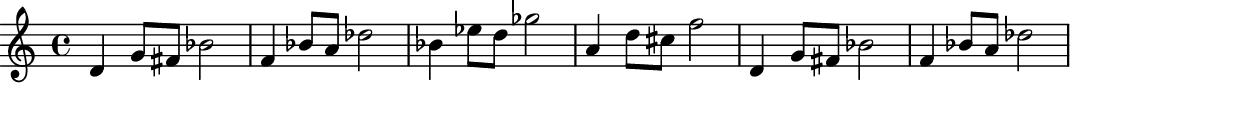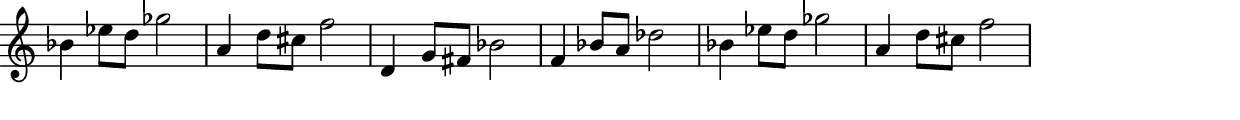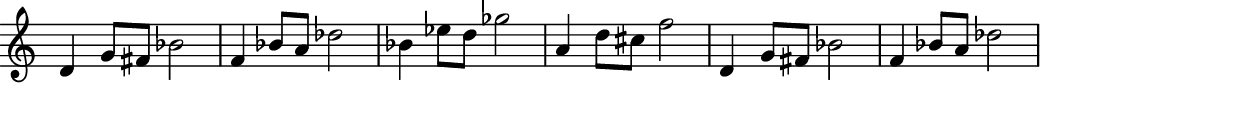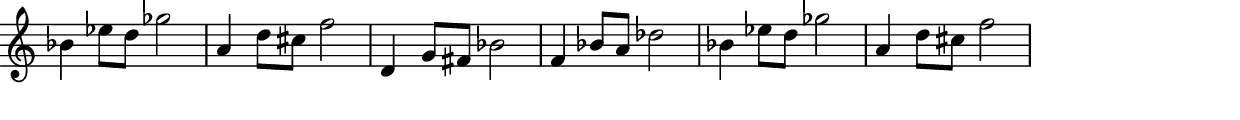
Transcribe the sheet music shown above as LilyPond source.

\include "lilypond-book-preamble.ly"
\paper {
  #(define dump-extents #t)

  indent = 0\mm
  line-width = 210\mm - 2.0 * 0.4\in
  ragged-right = ##t
  force-assignment = #""
  line-width = #(- line-width (* mm  3.000000))
}
\header {
  title = ""
  composer = ""
}
\layout {
}

<<
    \new Staff {   \set Staff.instrumentName = "" \set Staff.shortInstrumentName = "" \clef treble <d'>4 <g'>8 <fis'>8 <bes'>2 <f'>4 <bes'>8 <a'>8 <des''>2 <bes'>4 <ees''>8 <d''>8 <ges''>2 <a'>4 <d''>8 <cis''>8 <f''>2 <d'>4 <g'>8 <fis'>8 <bes'>2 <f'>4 <bes'>8 <a'>8 <des''>2 <bes'>4 <ees''>8 <d''>8 <ges''>2 <a'>4 <d''>8 <cis''>8 <f''>2 <d'>4 <g'>8 <fis'>8 <bes'>2 <f'>4 <bes'>8 <a'>8 <des''>2 <bes'>4 <ees''>8 <d''>8 <ges''>2 <a'>4 <d''>8 <cis''>8 <f''>2 <d'>4 <g'>8 <fis'>8 <bes'>2 <f'>4 <bes'>8 <a'>8 <des''>2 <bes'>4 <ees''>8 <d''>8 <ges''>2 <a'>4 <d''>8 <cis''>8 <f''>2 <d'>4 <g'>8 <fis'>8 <bes'>2 <f'>4 <bes'>8 <a'>8 <des''>2 <bes'>4 <ees''>8 <d''>8 <ges''>2 <a'>4 <d''>8 <cis''>8 <f''>2 <d'>4 <g'>8 <fis'>8 <bes'>2 <f'>4 <bes'>8 <a'>8 <des''>2 <bes'>4 <ees''>8 <d''>8 <ges''>2 <a'>4 <d''>8 <cis''>8 <f''>2 <d'>4 <g'>8 <fis'>8 <bes'>2
               }
>>